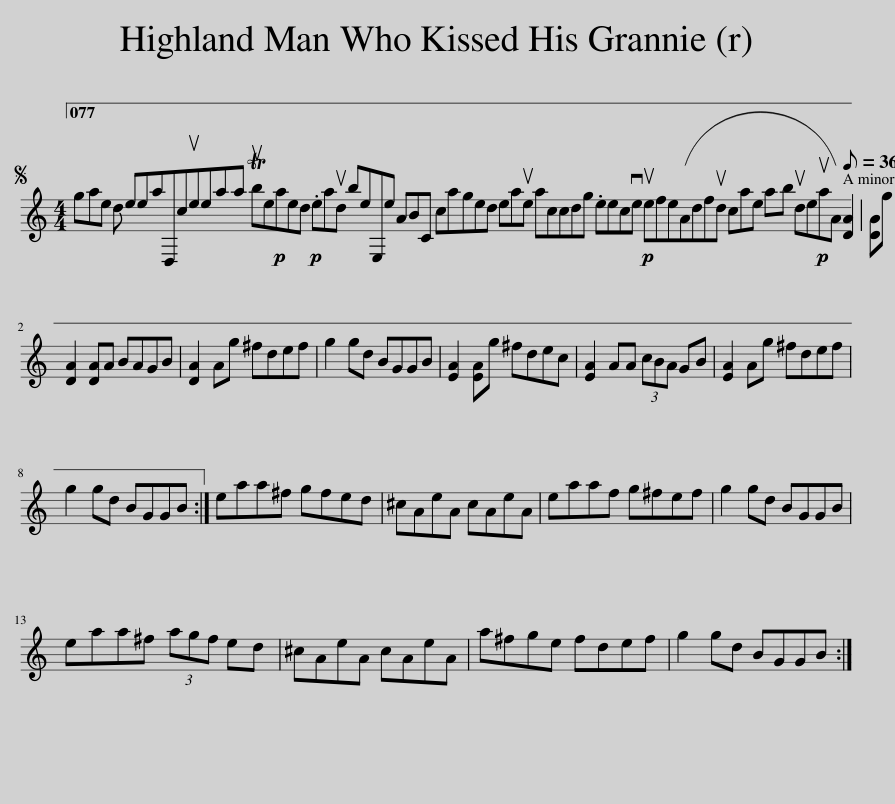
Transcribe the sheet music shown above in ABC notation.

X:1
L:1/8
M:4/4
I:linebreak $
K:C
V:1 treble
V:1
S gae d eeaD,cueeaa Tube!p!aed!p! .eaud beE,e ABC caged eaue accdg .eecve!p! uefe(Adfud cae ab ude!p!uaA)[Q:1/8=360] [DA]2 [DA]g ^fdec |$ [DA]2 [DA]A BAGB | [DA]2 Ag ^fdef | g2 gd BGGB | [EA]2 [EA]g ^fdec | %5
 [EA]2 AA (3cBA GB | [EA]2 Ag ^fdef |$ g2 gd BGGB :| eaa^f gfed | ^cAeA cAeA | %10
 eaaf g^fef | g2 gd BGGB |$ eaa^f (3agf ed | ^cAeA cAeA | a^fge fdef | %15
 g2 gd BGGB :| %16
